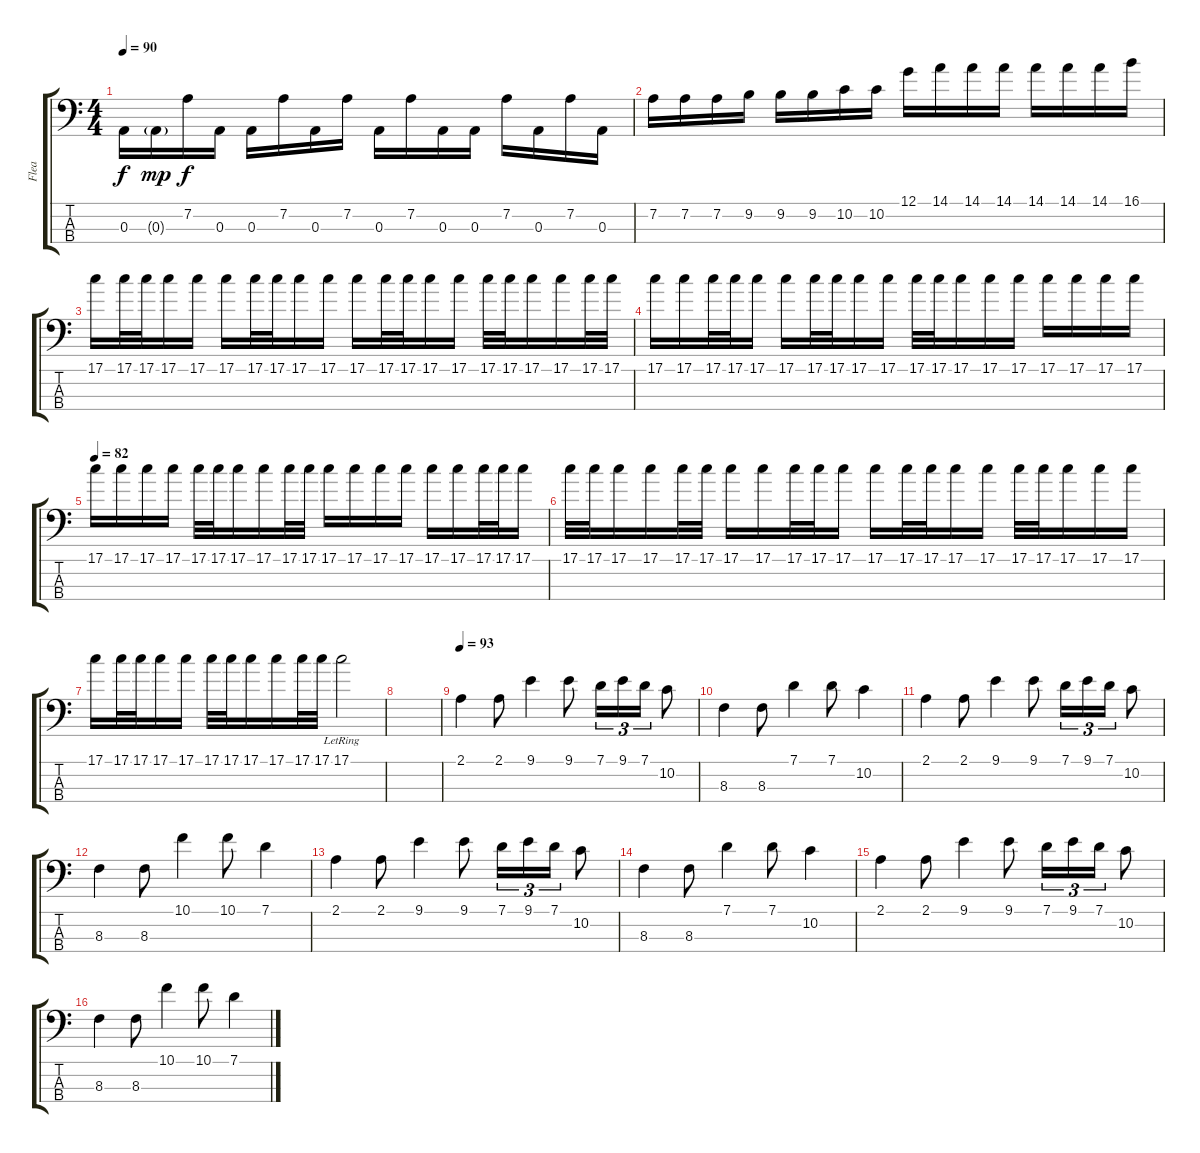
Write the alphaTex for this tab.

\track ("Flea" "Flea") {instrument electricbassfinger}
\staff {score tabs}
\tuning (G2 D2 A1 E1) {hide}
\ts (4 4)
\tempo 90
\clef f4
\ks c
0.3.16{dy f} 0.3{g}.16{dy mp} 7.2.16{dy f} 0.3.16 0.3.16 7.2.16 0.3.16 7.2.16 0.3.16 7.2.16 0.3.16 0.3.16 7.2.16 0.3.16 7.2.16 0.3.16 |
7.2.16 7.2.16 7.2.16 9.2.16 9.2.16 9.2.16 10.2.16 10.2.16 12.1.16 14.1.16 14.1.16 14.1.16 14.1.16 14.1.16 14.1.16 16.1.16 |
17.1.16 17.1.32 17.1.32 17.1.16 17.1.16 17.1.16 17.1.32 17.1.32 17.1.16 17.1.16 17.1.16 17.1.32 17.1.32 17.1.16 17.1.16 17.1.32 17.1.32 17.1.16 17.1.16 17.1.32 17.1.32 |
17.1.16 17.1.16 17.1.32 17.1.32 17.1.16 17.1.16 17.1.32 17.1.32 17.1.16 17.1.16 17.1.32{volume 8} 17.1.32 17.1.16 17.1.16 17.1.16 17.1.16 17.1.16 17.1.16 17.1.16 |
\tempo 82
17.1.16 17.1.16 17.1.16 17.1.16 17.1.32 17.1.32 17.1.16 17.1.16 17.1.32 17.1.32 17.1.16 17.1.16 17.1.16 17.1.16 17.1.16 17.1.16 17.1.32 17.1.32 17.1.16 |
17.1.32 17.1.32 17.1.16 17.1.16 17.1.32 17.1.32 17.1.16 17.1.16 17.1.32 17.1.32 17.1.16 17.1.16 17.1.32 17.1.32 17.1.16 17.1.16 17.1.32 17.1.32 17.1.16 17.1.16 17.1.16 |
17.1.16 17.1.32 17.1.32 17.1.16 17.1.16 17.1.32 17.1.32 17.1.16 17.1.16 17.1.32 17.1.32 17.1{lr}.2 |
|
\tempo 93
2.1.4{volume 14} 2.1.8 9.1.4 9.1.8 7.1.16{tu (3 2)} 9.1.16{tu (3 2)} 7.1.16{tu (3 2)} 10.2.8 |
8.3.4 8.3.8 7.1.4 7.1.8 10.2.4 |
2.1.4 2.1.8 9.1.4 9.1.8 7.1.16{tu (3 2)} 9.1.16{tu (3 2)} 7.1.16{tu (3 2)} 10.2.8 |
8.3.4 8.3.8 10.1.4 10.1.8 7.1.4 |
2.1.4 2.1.8 9.1.4 9.1.8 7.1.16{tu (3 2)} 9.1.16{tu (3 2)} 7.1.16{tu (3 2)} 10.2.8 |
8.3.4 8.3.8 7.1.4 7.1.8 10.2.4 |
2.1.4 2.1.8 9.1.4 9.1.8 7.1.16{tu (3 2)} 9.1.16{tu (3 2)} 7.1.16{tu (3 2)} 10.2.8 |
8.3.4 8.3.8 10.1.4 10.1.8 7.1.4
